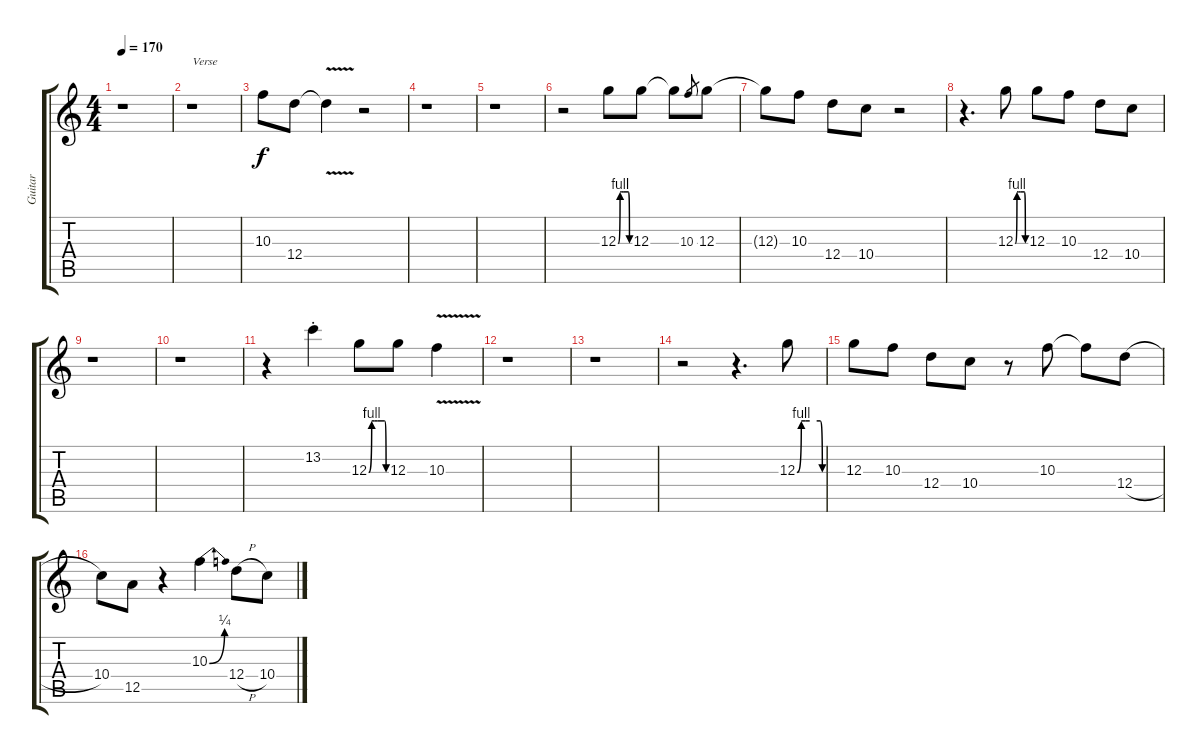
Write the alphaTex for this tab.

\track ("Guitar" "Guitar") {instrument overdrivenguitar}
\staff {score tabs}
\tuning (E4 B3 G3 D3 A2 E2) {hide}
\ts (4 4)
\tempo 170
\clef g2
\ks c
r.1{dy f} |
r.1{txt "Verse"} |
10.3.8 12.4.8 12.4{v t}.4 r.2 |
r.1 |
r.1 |
r.2 12.3{be (custom 0 0 10 4 20 4 30 4 55 4 60 0)}.8 12.3.8 12.3{t}.8 10.3.8{gr} 12.3.8 |
12.3{t}.8 10.3.8 12.4.8 10.4.8 r.2 |
r.4{d} 12.3{be (custom 0 0 10 4 20 4 30 4 55 4 60 0)}.8 12.3.8 10.3.8 12.4.8 10.4.8 |
r.1 |
r.1 |
r.4 13.2{st}.4 12.3{be (custom 0 0 10 4 20 4 30 4 55 4 60 0)}.8 12.3.8 10.3{v}.4 |
r.1 |
r.1 |
r.2 r.4{d} 12.3{be (custom 0 0 10 4 20 4 30 4 55 4 60 0)}.8 |
12.3.8 10.3.8 12.4.8 10.4.8 r.8 10.3.8 10.3{t}.8 12.4{h}.8 |
10.4.8 12.5.8 r.4 10.3{be (bend 0 0 60 1)}.4 12.4{h}.8 10.4.8
